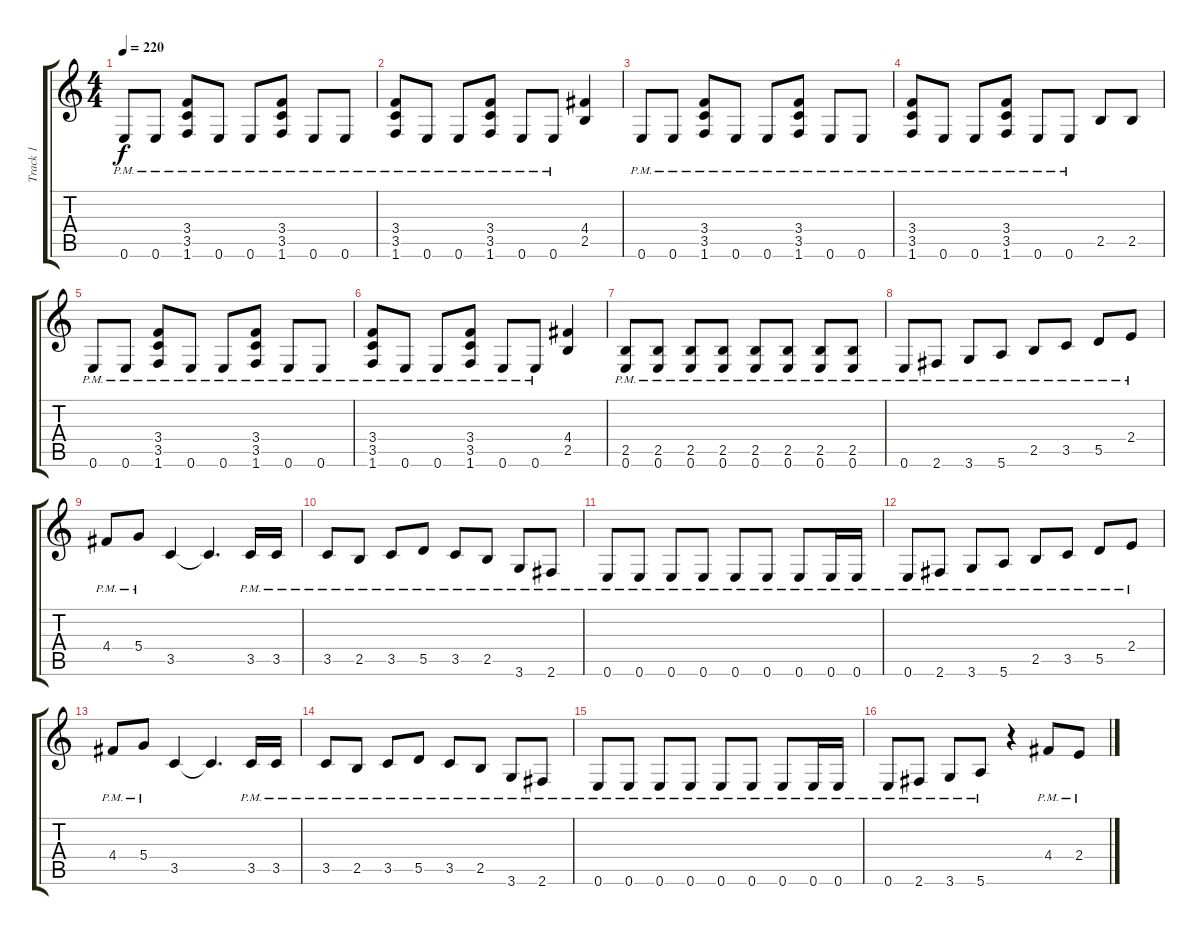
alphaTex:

\track ("Track 1" "Track 1") {instrument distortionguitar}
\staff {score tabs}
\tuning (E4 B3 G3 D3 A2 E2) {hide}
\ts (4 4)
\tempo 220
\clef g2
\ks c
0.6{pm}.8{dy f} 0.6{pm}.8 (3.4{pm} 3.5{pm} 1.6{pm}).8 0.6{pm}.8 0.6{pm}.8 (3.4{pm} 3.5{pm} 1.6{pm}).8 0.6{pm}.8 0.6{pm}.8 |
(3.4{pm} 3.5{pm} 1.6{pm}).8 0.6{pm}.8 0.6{pm}.8 (3.4{pm} 3.5{pm} 1.6{pm}).8 0.6{pm}.8 0.6{pm}.8 (4.4 2.5).4 |
0.6{pm}.8 0.6{pm}.8 (3.4{pm} 3.5{pm} 1.6{pm}).8 0.6{pm}.8 0.6{pm}.8 (3.4{pm} 3.5{pm} 1.6{pm}).8 0.6{pm}.8 0.6{pm}.8 |
(3.4{pm} 3.5{pm} 1.6{pm}).8 0.6{pm}.8 0.6{pm}.8 (3.4{pm} 3.5{pm} 1.6{pm}).8 0.6{pm}.8 0.6{pm}.8 2.5.8 2.5.8 |
0.6{pm}.8 0.6{pm}.8 (3.4{pm} 3.5{pm} 1.6{pm}).8 0.6{pm}.8 0.6{pm}.8 (3.4{pm} 3.5{pm} 1.6{pm}).8 0.6{pm}.8 0.6{pm}.8 |
(3.4{pm} 3.5{pm} 1.6{pm}).8 0.6{pm}.8 0.6{pm}.8 (3.4{pm} 3.5{pm} 1.6{pm}).8 0.6{pm}.8 0.6{pm}.8 (4.4 2.5).4 |
(2.5{pm} 0.6{pm}).8 (2.5{pm} 0.6{pm}).8 (2.5{pm} 0.6{pm}).8 (2.5{pm} 0.6{pm}).8 (2.5{pm} 0.6{pm}).8 (2.5{pm} 0.6{pm}).8 (2.5{pm} 0.6{pm}).8 (2.5{pm} 0.6{pm}).8 |
0.6{pm}.8 2.6{pm}.8 3.6{pm}.8 5.6{pm}.8 2.5{pm}.8 3.5{pm}.8 5.5{pm}.8 2.4{pm}.8 |
4.4{pm}.8 5.4{pm}.8 3.5.4 3.5{t}.4{d} 3.5{pm}.16 3.5{pm}.16 |
3.5{pm}.8 2.5{pm}.8 3.5{pm}.8 5.5{pm}.8 3.5{pm}.8 2.5{pm}.8 3.6{pm}.8 2.6{pm}.8 |
0.6{pm}.8 0.6{pm}.8 0.6{pm}.8 0.6{pm}.8 0.6{pm}.8 0.6{pm}.8 0.6{pm}.8 0.6{pm}.16 0.6{pm}.16 |
0.6{pm}.8 2.6{pm}.8 3.6{pm}.8 5.6{pm}.8 2.5{pm}.8 3.5{pm}.8 5.5{pm}.8 2.4{pm}.8 |
4.4{pm}.8 5.4{pm}.8 3.5.4 3.5{t}.4{d} 3.5{pm}.16 3.5{pm}.16 |
3.5{pm}.8 2.5{pm}.8 3.5{pm}.8 5.5{pm}.8 3.5{pm}.8 2.5{pm}.8 3.6{pm}.8 2.6{pm}.8 |
0.6{pm}.8 0.6{pm}.8 0.6{pm}.8 0.6{pm}.8 0.6{pm}.8 0.6{pm}.8 0.6{pm}.8 0.6{pm}.16 0.6{pm}.16 |
0.6{pm}.8 2.6{pm}.8 3.6{pm}.8 5.6{pm}.8 r.4 4.4{pm}.8 2.4{pm}.8
